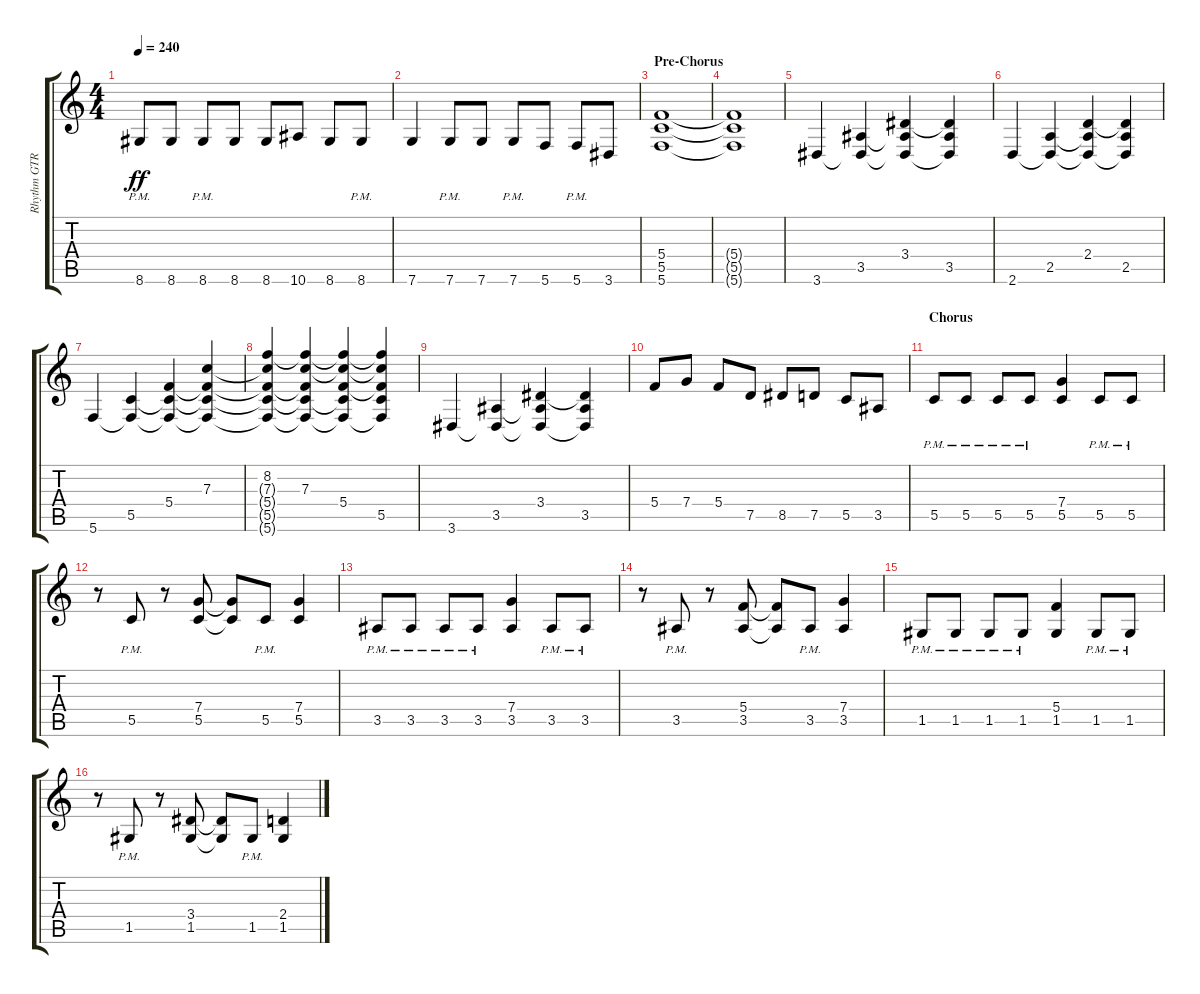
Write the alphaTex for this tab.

\track ("Rhythm GTR 1" "Rhythm GTR") {instrument overdrivenguitar}
\staff {score tabs}
\tuning (D4 A3 F3 C3 G2 C2) {hide}
\ts (4 4)
\tempo 240
\clef g2
\ks aminor
8.6{pm}.8{dy ff} 8.6.8 8.6{pm}.8 8.6.8 8.6.8 10.6.8 8.6.8 8.6{pm}.8 |
7.6.4 7.6{pm}.8 7.6.8 7.6{pm}.8 5.6.8 5.6{pm}.8 3.6.8 |
\section ("" "Pre-Chorus")
(5.4 5.5 5.6).1 |
(5.4{t} 5.5{t} 5.6{t}).1 |
3.6.4 (3.5 3.6{t}).4 (3.4 3.5{t} 3.6{t}).4 (3.4{t} 3.5 3.6{t}).4 |
2.6.4 (2.5 2.6{t}).4 (2.4 2.5{t} 2.6{t}).4 (2.4{t} 2.5 2.6{t}).4 |
5.6.4 (5.5 5.6{t}).4 (5.4 5.5{t} 5.6{t}).4 (7.3 5.4{t} 5.5{t} 5.6{t}).4 |
(8.2 7.3{t} 5.4{t} 5.5{t} 5.6{t}).4 (8.2{t} 7.3 5.4{t} 5.5{t} 5.6{t}).4 (8.2{t} 7.3{t} 5.4 5.5{t} 5.6{t}).4 (8.2{t} 7.3{t} 5.4{t} 5.5 5.6{t}).4 |
3.6.4 (3.5 3.6{t}).4 (3.4 3.5{t} 3.6{t}).4 (3.4{t} 3.5 3.6{t}).4 |
5.4.8 7.4.8 5.4.8 7.5.8 8.5.8 7.5.8 5.5.8 3.5.8 |
\section ("" "Chorus")
5.5{pm}.8 5.5{pm}.8 5.5{pm}.8 5.5{pm}.8 (7.4 5.5).4 5.5{pm}.8 5.5{pm}.8 |
r.8 5.5{pm}.8 r.8 (7.4 5.5).8 (7.4{t} 5.5{t}).8 5.5{pm}.8 (7.4 5.5).4 |
3.5{pm}.8 3.5{pm}.8 3.5{pm}.8 3.5{pm}.8 (7.4 3.5).4 3.5{pm}.8 3.5{pm}.8 |
r.8 3.5{pm}.8 r.8 (5.4 3.5).8 (5.4{t} 3.5{t}).8 3.5{pm}.8 (7.4 3.5).4 |
1.5{pm}.8 1.5{pm}.8 1.5{pm}.8 1.5{pm}.8 (5.4 1.5).4 1.5{pm}.8 1.5{pm}.8 |
r.8 1.5{pm}.8 r.8 (3.4 1.5).8 (3.4{t} 1.5{t}).8 1.5{pm}.8 (2.4 1.5).4
